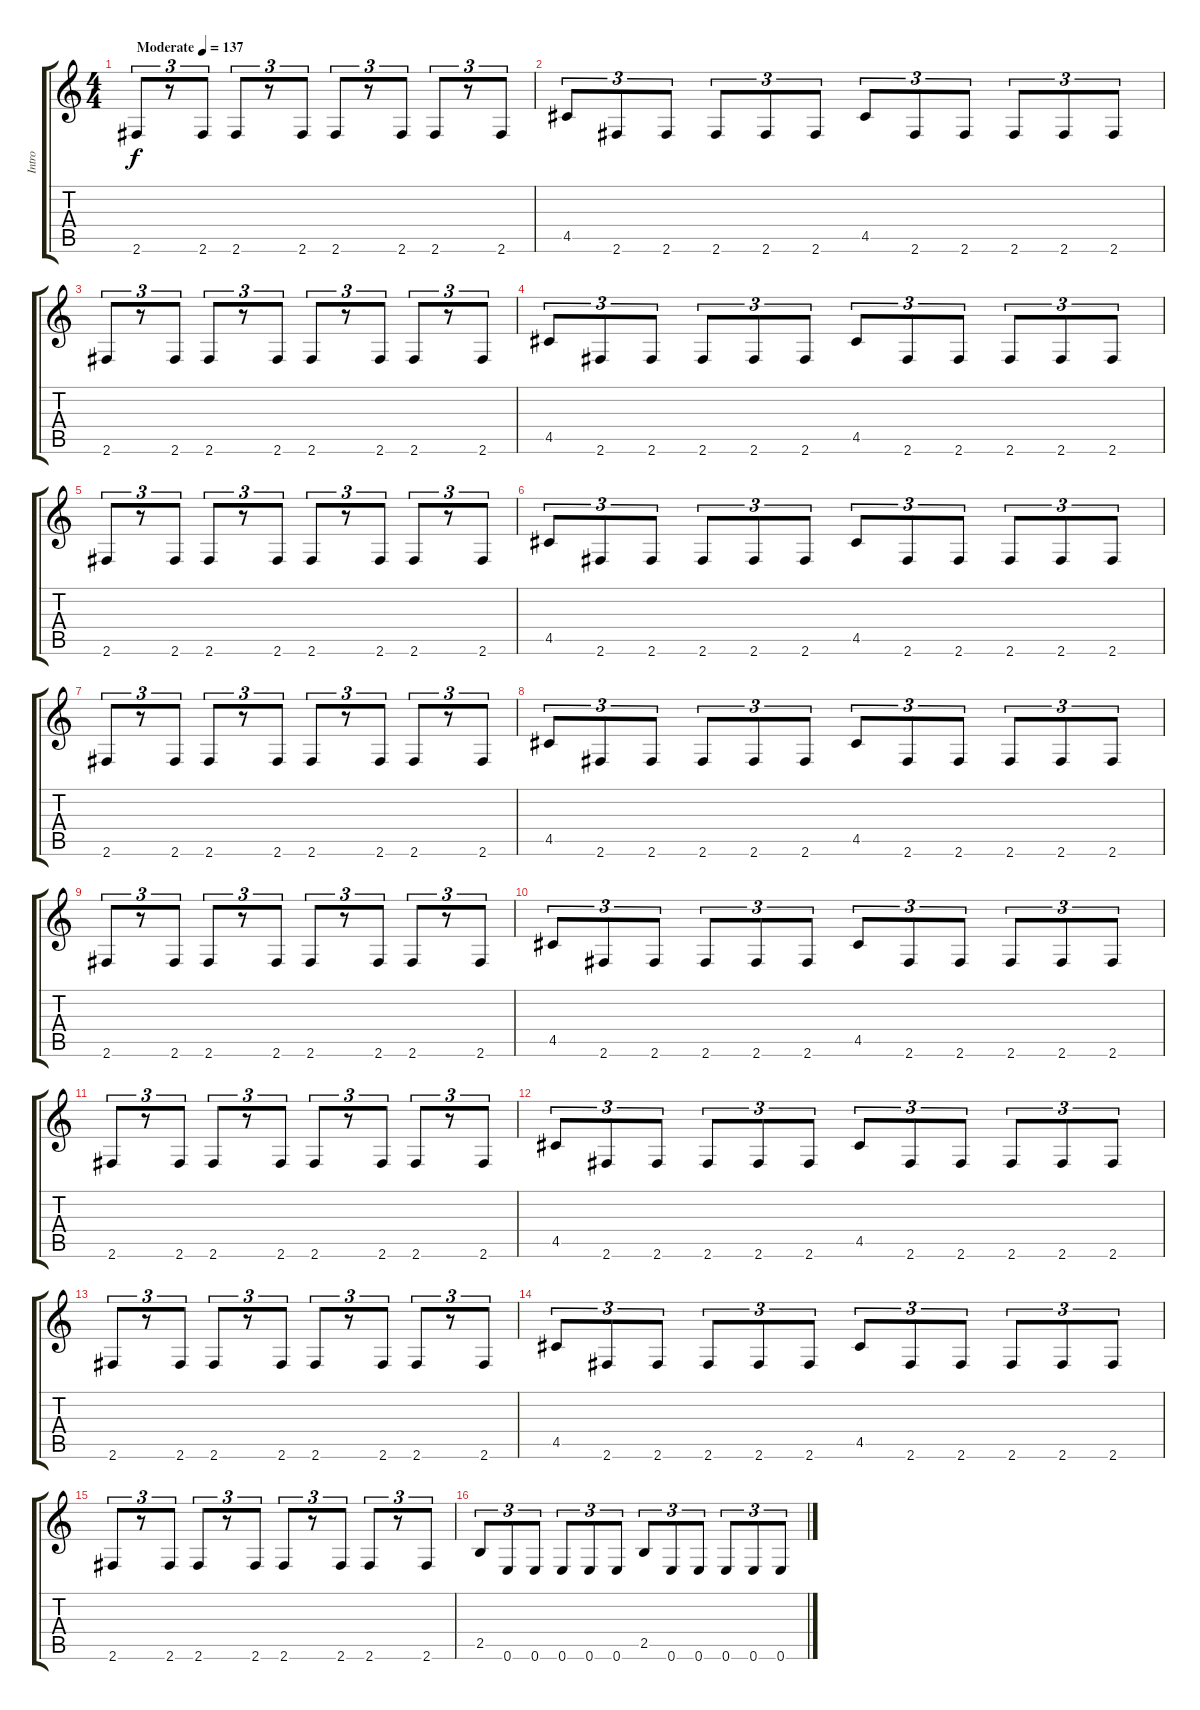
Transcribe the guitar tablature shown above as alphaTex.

\track ("Intro" "Intro") {instrument electricguitarclean}
\staff {score tabs}
\tuning (E4 B3 G3 D3 A2 E2) {hide}
\ts (4 4)
\tempo (137 "Moderate")
\clef g2
\ks c
2.6.8{tu (3 2) dy f instrument electricguitarclean} r.8{tu (3 2)} 2.6.8{tu (3 2)} 2.6.8{tu (3 2)} r.8{tu (3 2)} 2.6.8{tu (3 2)} 2.6.8{tu (3 2)} r.8{tu (3 2)} 2.6.8{tu (3 2)} 2.6.8{tu (3 2)} r.8{tu (3 2)} 2.6.8{tu (3 2)} |
4.5.8{tu (3 2)} 2.6.8{tu (3 2)} 2.6.8{tu (3 2)} 2.6.8{tu (3 2)} 2.6.8{tu (3 2)} 2.6.8{tu (3 2)} 4.5.8{tu (3 2)} 2.6.8{tu (3 2)} 2.6.8{tu (3 2)} 2.6.8{tu (3 2)} 2.6.8{tu (3 2)} 2.6.8{tu (3 2)} |
2.6.8{tu (3 2)} r.8{tu (3 2)} 2.6.8{tu (3 2)} 2.6.8{tu (3 2)} r.8{tu (3 2)} 2.6.8{tu (3 2)} 2.6.8{tu (3 2)} r.8{tu (3 2)} 2.6.8{tu (3 2)} 2.6.8{tu (3 2)} r.8{tu (3 2)} 2.6.8{tu (3 2)} |
4.5.8{tu (3 2)} 2.6.8{tu (3 2)} 2.6.8{tu (3 2)} 2.6.8{tu (3 2)} 2.6.8{tu (3 2)} 2.6.8{tu (3 2)} 4.5.8{tu (3 2)} 2.6.8{tu (3 2)} 2.6.8{tu (3 2)} 2.6.8{tu (3 2)} 2.6.8{tu (3 2)} 2.6.8{tu (3 2)} |
2.6.8{tu (3 2)} r.8{tu (3 2)} 2.6.8{tu (3 2)} 2.6.8{tu (3 2)} r.8{tu (3 2)} 2.6.8{tu (3 2)} 2.6.8{tu (3 2)} r.8{tu (3 2)} 2.6.8{tu (3 2)} 2.6.8{tu (3 2)} r.8{tu (3 2)} 2.6.8{tu (3 2)} |
4.5.8{tu (3 2)} 2.6.8{tu (3 2)} 2.6.8{tu (3 2)} 2.6.8{tu (3 2)} 2.6.8{tu (3 2)} 2.6.8{tu (3 2)} 4.5.8{tu (3 2)} 2.6.8{tu (3 2)} 2.6.8{tu (3 2)} 2.6.8{tu (3 2)} 2.6.8{tu (3 2)} 2.6.8{tu (3 2)} |
2.6.8{tu (3 2)} r.8{tu (3 2)} 2.6.8{tu (3 2)} 2.6.8{tu (3 2)} r.8{tu (3 2)} 2.6.8{tu (3 2)} 2.6.8{tu (3 2)} r.8{tu (3 2)} 2.6.8{tu (3 2)} 2.6.8{tu (3 2)} r.8{tu (3 2)} 2.6.8{tu (3 2)} |
4.5.8{tu (3 2)} 2.6.8{tu (3 2)} 2.6.8{tu (3 2)} 2.6.8{tu (3 2)} 2.6.8{tu (3 2)} 2.6.8{tu (3 2)} 4.5.8{tu (3 2)} 2.6.8{tu (3 2)} 2.6.8{tu (3 2)} 2.6.8{tu (3 2)} 2.6.8{tu (3 2)} 2.6.8{tu (3 2)} |
2.6.8{tu (3 2)} r.8{tu (3 2)} 2.6.8{tu (3 2)} 2.6.8{tu (3 2)} r.8{tu (3 2)} 2.6.8{tu (3 2)} 2.6.8{tu (3 2)} r.8{tu (3 2)} 2.6.8{tu (3 2)} 2.6.8{tu (3 2)} r.8{tu (3 2)} 2.6.8{tu (3 2)} |
4.5.8{tu (3 2)} 2.6.8{tu (3 2)} 2.6.8{tu (3 2)} 2.6.8{tu (3 2)} 2.6.8{tu (3 2)} 2.6.8{tu (3 2)} 4.5.8{tu (3 2)} 2.6.8{tu (3 2)} 2.6.8{tu (3 2)} 2.6.8{tu (3 2)} 2.6.8{tu (3 2)} 2.6.8{tu (3 2)} |
2.6.8{tu (3 2)} r.8{tu (3 2)} 2.6.8{tu (3 2)} 2.6.8{tu (3 2)} r.8{tu (3 2)} 2.6.8{tu (3 2)} 2.6.8{tu (3 2)} r.8{tu (3 2)} 2.6.8{tu (3 2)} 2.6.8{tu (3 2)} r.8{tu (3 2)} 2.6.8{tu (3 2)} |
4.5.8{tu (3 2)} 2.6.8{tu (3 2)} 2.6.8{tu (3 2)} 2.6.8{tu (3 2)} 2.6.8{tu (3 2)} 2.6.8{tu (3 2)} 4.5.8{tu (3 2)} 2.6.8{tu (3 2)} 2.6.8{tu (3 2)} 2.6.8{tu (3 2)} 2.6.8{tu (3 2)} 2.6.8{tu (3 2)} |
2.6.8{tu (3 2)} r.8{tu (3 2)} 2.6.8{tu (3 2)} 2.6.8{tu (3 2)} r.8{tu (3 2)} 2.6.8{tu (3 2)} 2.6.8{tu (3 2)} r.8{tu (3 2)} 2.6.8{tu (3 2)} 2.6.8{tu (3 2)} r.8{tu (3 2)} 2.6.8{tu (3 2)} |
4.5.8{tu (3 2)} 2.6.8{tu (3 2)} 2.6.8{tu (3 2)} 2.6.8{tu (3 2)} 2.6.8{tu (3 2)} 2.6.8{tu (3 2)} 4.5.8{tu (3 2)} 2.6.8{tu (3 2)} 2.6.8{tu (3 2)} 2.6.8{tu (3 2)} 2.6.8{tu (3 2)} 2.6.8{tu (3 2)} |
2.6.8{tu (3 2)} r.8{tu (3 2)} 2.6.8{tu (3 2)} 2.6.8{tu (3 2)} r.8{tu (3 2)} 2.6.8{tu (3 2)} 2.6.8{tu (3 2)} r.8{tu (3 2)} 2.6.8{tu (3 2)} 2.6.8{tu (3 2)} r.8{tu (3 2)} 2.6.8{tu (3 2)} |
2.5.8{tu (3 2)} 0.6.8{tu (3 2)} 0.6.8{tu (3 2)} 0.6.8{tu (3 2)} 0.6.8{tu (3 2)} 0.6.8{tu (3 2)} 2.5.8{tu (3 2)} 0.6.8{tu (3 2)} 0.6.8{tu (3 2)} 0.6.8{tu (3 2)} 0.6.8{tu (3 2)} 0.6.8{tu (3 2)}
